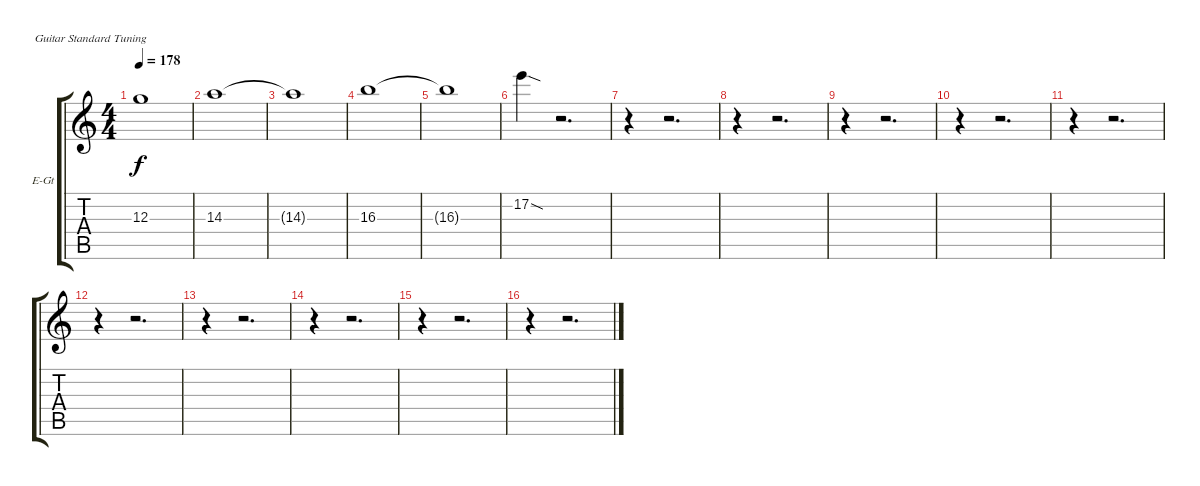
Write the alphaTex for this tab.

\bracketExtendMode groupsimilarinstruments
\firstSystemTrackNameOrientation horizontal
\otherSystemsTrackNameOrientation horizontal
\track ("Kirk fills" "E-Gt") {instrument distortionguitar}
\staff {score tabs}
\tuning (E4 B3 G3 D3 A2 E2)
\ts (4 4)
\tempo 178
\clef g2
\ks c
12.3{t}.1{dy f} |
14.3.1 |
14.3{t}.1 |
16.3.1 |
16.3{t}.1 |
17.2{sod}.4 r.2{d} |
r.4 r.2{d} |
r.4 r.2{d} |
r.4 r.2{d} |
r.4 r.2{d} |
r.4 r.2{d} |
r.4 r.2{d} |
r.4 r.2{d} |
r.4 r.2{d} |
r.4 r.2{d} |
r.4 r.2{d}
